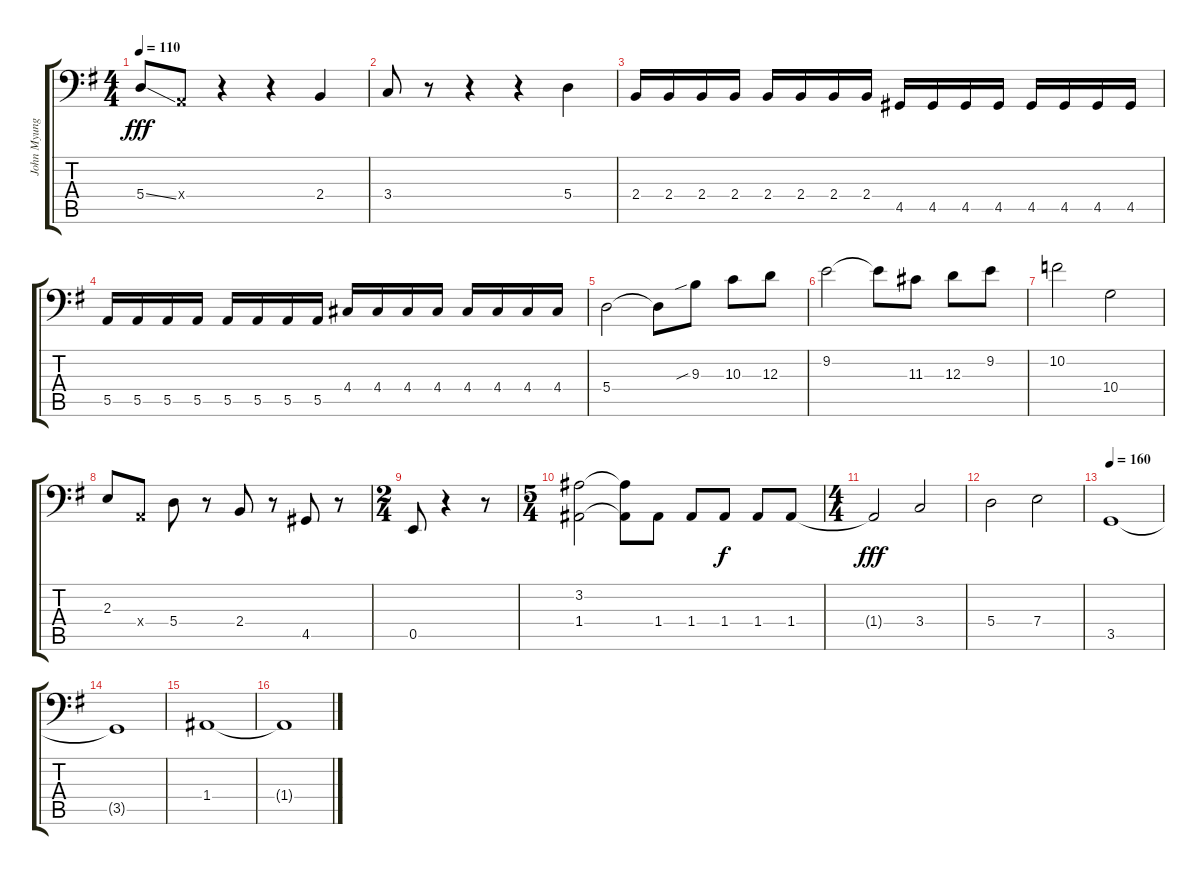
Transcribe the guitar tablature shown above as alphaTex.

\track ("John Myung - Bass 6 Strings" "John Myung") {instrument electricbassfinger}
\staff {score tabs}
\tuning (C3 G2 D2 A1 E1 B0) {hide}
\ts (4 4)
\tempo 110
\clef f4
\ks g
5.4{ss}.8{dy fff} 0.4{x}.8 r.4 r.4 2.4.4 |
3.4.8 r.8 r.4 r.4 5.4.4 |
2.4.16 2.4.16 2.4.16 2.4.16 2.4.16 2.4.16 2.4.16 2.4.16 4.5.16 4.5.16 4.5.16 4.5.16 4.5.16 4.5.16 4.5.16 4.5.16 |
5.5.16 5.5.16 5.5.16 5.5.16 5.5.16 5.5.16 5.5.16 5.5.16 4.4.16 4.4.16 4.4.16 4.4.16 4.4.16 4.4.16 4.4.16 4.4.16 |
5.4.2 5.4{t}.8 9.3{sib}.8 10.3.8 12.3.8 |
9.2.2 9.2{t}.8 11.3.8 12.3.8 9.2.8 |
10.2.2 10.4.2 |
2.3.8 0.4{x}.8 5.4.8 r.8 2.4.8 r.8 4.5.8 r.8 |
\ts (2 4)
0.5.8 r.4 r.8 |
\ts (5 4)
(3.2 1.4).2 (3.2{t} 1.4{t}).8 1.4.8 1.4.8 1.4.8{dy f} 1.4.8 1.4.8 |
\ts (4 4)
1.4{t}.2{dy fff} 3.4.2 |
5.4.2 7.4.2 |
\tempo 160
3.5.1 |
3.5{t}.1 |
1.4.1 |
1.4{t}.1
